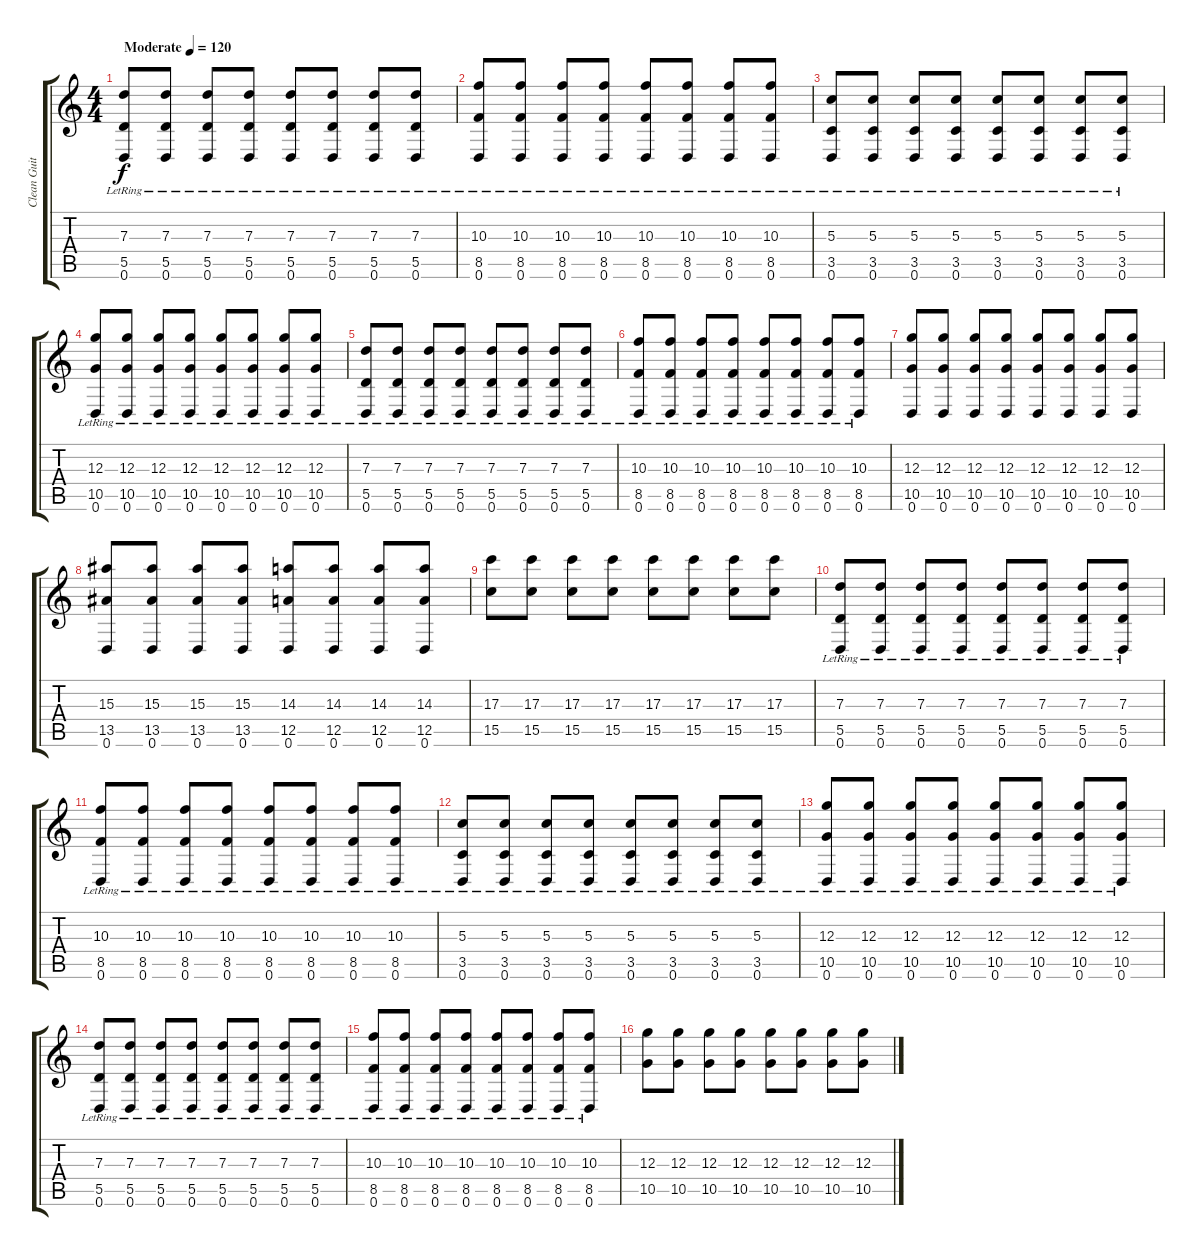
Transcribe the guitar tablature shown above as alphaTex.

\track ("Clean Guitar" "Clean Guit") {instrument acousticguitarsteel}
\staff {score tabs}
\tuning (E4 B3 G3 D3 A2 D2) {hide}
\ts (4 4)
\tempo (120 "Moderate")
\clef g2
\ks c
(7.3{lr} 5.5{lr} 0.6{lr}).8{dy f instrument acousticguitarsteel} (7.3{lr} 5.5{lr} 0.6{lr}).8 (7.3{lr} 5.5{lr} 0.6{lr}).8 (7.3{lr} 5.5{lr} 0.6{lr}).8 (7.3{lr} 5.5{lr} 0.6{lr}).8 (7.3{lr} 5.5{lr} 0.6{lr}).8 (7.3{lr} 5.5{lr} 0.6{lr}).8 (7.3{lr} 5.5{lr} 0.6{lr}).8 |
(10.3{lr} 8.5{lr} 0.6{lr}).8 (10.3{lr} 8.5{lr} 0.6{lr}).8 (10.3{lr} 8.5{lr} 0.6{lr}).8 (10.3{lr} 8.5{lr} 0.6{lr}).8 (10.3{lr} 8.5{lr} 0.6{lr}).8 (10.3{lr} 8.5{lr} 0.6{lr}).8 (10.3{lr} 8.5{lr} 0.6{lr}).8 (10.3{lr} 8.5{lr} 0.6{lr}).8 |
(5.3{lr} 3.5{lr} 0.6{lr}).8 (5.3{lr} 3.5{lr} 0.6{lr}).8 (5.3{lr} 3.5{lr} 0.6{lr}).8 (5.3{lr} 3.5{lr} 0.6{lr}).8 (5.3{lr} 3.5{lr} 0.6{lr}).8 (5.3{lr} 3.5{lr} 0.6{lr}).8 (5.3{lr} 3.5{lr} 0.6{lr}).8 (5.3{lr} 3.5{lr} 0.6{lr}).8 |
(12.3{lr} 10.5{lr} 0.6{lr}).8 (12.3{lr} 10.5{lr} 0.6{lr}).8 (12.3{lr} 10.5{lr} 0.6{lr}).8 (12.3{lr} 10.5{lr} 0.6{lr}).8 (12.3{lr} 10.5{lr} 0.6{lr}).8 (12.3{lr} 10.5{lr} 0.6{lr}).8 (12.3{lr} 10.5{lr} 0.6{lr}).8 (12.3{lr} 10.5{lr} 0.6{lr}).8 |
(7.3{lr} 5.5{lr} 0.6{lr}).8 (7.3{lr} 5.5{lr} 0.6{lr}).8 (7.3{lr} 5.5{lr} 0.6{lr}).8 (7.3{lr} 5.5{lr} 0.6{lr}).8 (7.3{lr} 5.5{lr} 0.6{lr}).8 (7.3{lr} 5.5{lr} 0.6{lr}).8 (7.3{lr} 5.5{lr} 0.6{lr}).8 (7.3{lr} 5.5{lr} 0.6{lr}).8 |
(10.3{lr} 8.5{lr} 0.6{lr}).8 (10.3{lr} 8.5{lr} 0.6{lr}).8 (10.3{lr} 8.5{lr} 0.6{lr}).8 (10.3{lr} 8.5{lr} 0.6{lr}).8 (10.3{lr} 8.5{lr} 0.6{lr}).8 (10.3{lr} 8.5{lr} 0.6{lr}).8 (10.3{lr} 8.5{lr} 0.6{lr}).8 (10.3{lr} 8.5{lr} 0.6{lr}).8 |
(12.3 10.5 0.6).8 (12.3 10.5 0.6).8 (12.3 10.5 0.6).8 (12.3 10.5 0.6).8 (12.3 10.5 0.6).8 (12.3 10.5 0.6).8 (12.3 10.5 0.6).8 (12.3 10.5 0.6).8 |
(15.3 13.5 0.6).8 (15.3 13.5 0.6).8 (15.3 13.5 0.6).8 (15.3 13.5 0.6).8 (14.3 12.5 0.6).8 (14.3 12.5 0.6).8 (14.3 12.5 0.6).8 (14.3 12.5 0.6).8 |
(17.3 15.5).8 (17.3 15.5).8 (17.3 15.5).8 (17.3 15.5).8 (17.3 15.5).8 (17.3 15.5).8 (17.3 15.5).8 (17.3 15.5).8 |
(7.3{lr} 5.5{lr} 0.6{lr}).8 (7.3{lr} 5.5{lr} 0.6{lr}).8 (7.3{lr} 5.5{lr} 0.6{lr}).8 (7.3{lr} 5.5{lr} 0.6{lr}).8 (7.3{lr} 5.5{lr} 0.6{lr}).8 (7.3{lr} 5.5{lr} 0.6{lr}).8 (7.3{lr} 5.5{lr} 0.6{lr}).8 (7.3{lr} 5.5{lr} 0.6{lr}).8 |
(10.3{lr} 8.5{lr} 0.6{lr}).8 (10.3{lr} 8.5{lr} 0.6{lr}).8 (10.3{lr} 8.5{lr} 0.6{lr}).8 (10.3{lr} 8.5{lr} 0.6{lr}).8 (10.3{lr} 8.5{lr} 0.6{lr}).8 (10.3{lr} 8.5{lr} 0.6{lr}).8 (10.3{lr} 8.5{lr} 0.6{lr}).8 (10.3{lr} 8.5{lr} 0.6{lr}).8 |
(5.3{lr} 3.5{lr} 0.6{lr}).8 (5.3{lr} 3.5{lr} 0.6{lr}).8 (5.3{lr} 3.5{lr} 0.6{lr}).8 (5.3{lr} 3.5{lr} 0.6{lr}).8 (5.3{lr} 3.5{lr} 0.6{lr}).8 (5.3{lr} 3.5{lr} 0.6{lr}).8 (5.3{lr} 3.5{lr} 0.6{lr}).8 (5.3{lr} 3.5{lr} 0.6{lr}).8 |
(12.3{lr} 10.5{lr} 0.6{lr}).8 (12.3{lr} 10.5{lr} 0.6{lr}).8 (12.3{lr} 10.5{lr} 0.6{lr}).8 (12.3{lr} 10.5{lr} 0.6{lr}).8 (12.3{lr} 10.5{lr} 0.6{lr}).8 (12.3{lr} 10.5{lr} 0.6{lr}).8 (12.3{lr} 10.5{lr} 0.6{lr}).8 (12.3{lr} 10.5{lr} 0.6{lr}).8 |
(7.3{lr} 5.5{lr} 0.6{lr}).8 (7.3{lr} 5.5{lr} 0.6{lr}).8 (7.3{lr} 5.5{lr} 0.6{lr}).8 (7.3{lr} 5.5{lr} 0.6{lr}).8 (7.3{lr} 5.5{lr} 0.6{lr}).8 (7.3{lr} 5.5{lr} 0.6{lr}).8 (7.3{lr} 5.5{lr} 0.6{lr}).8 (7.3{lr} 5.5{lr} 0.6{lr}).8 |
(10.3{lr} 8.5{lr} 0.6{lr}).8 (10.3{lr} 8.5{lr} 0.6{lr}).8 (10.3{lr} 8.5{lr} 0.6{lr}).8 (10.3{lr} 8.5{lr} 0.6{lr}).8 (10.3{lr} 8.5{lr} 0.6{lr}).8 (10.3{lr} 8.5{lr} 0.6{lr}).8 (10.3{lr} 8.5{lr} 0.6{lr}).8 (10.3{lr} 8.5{lr} 0.6{lr}).8 |
(12.3 10.5).8 (12.3 10.5).8 (12.3 10.5).8 (12.3 10.5).8 (12.3 10.5).8 (12.3 10.5).8 (12.3 10.5).8 (12.3 10.5).8
